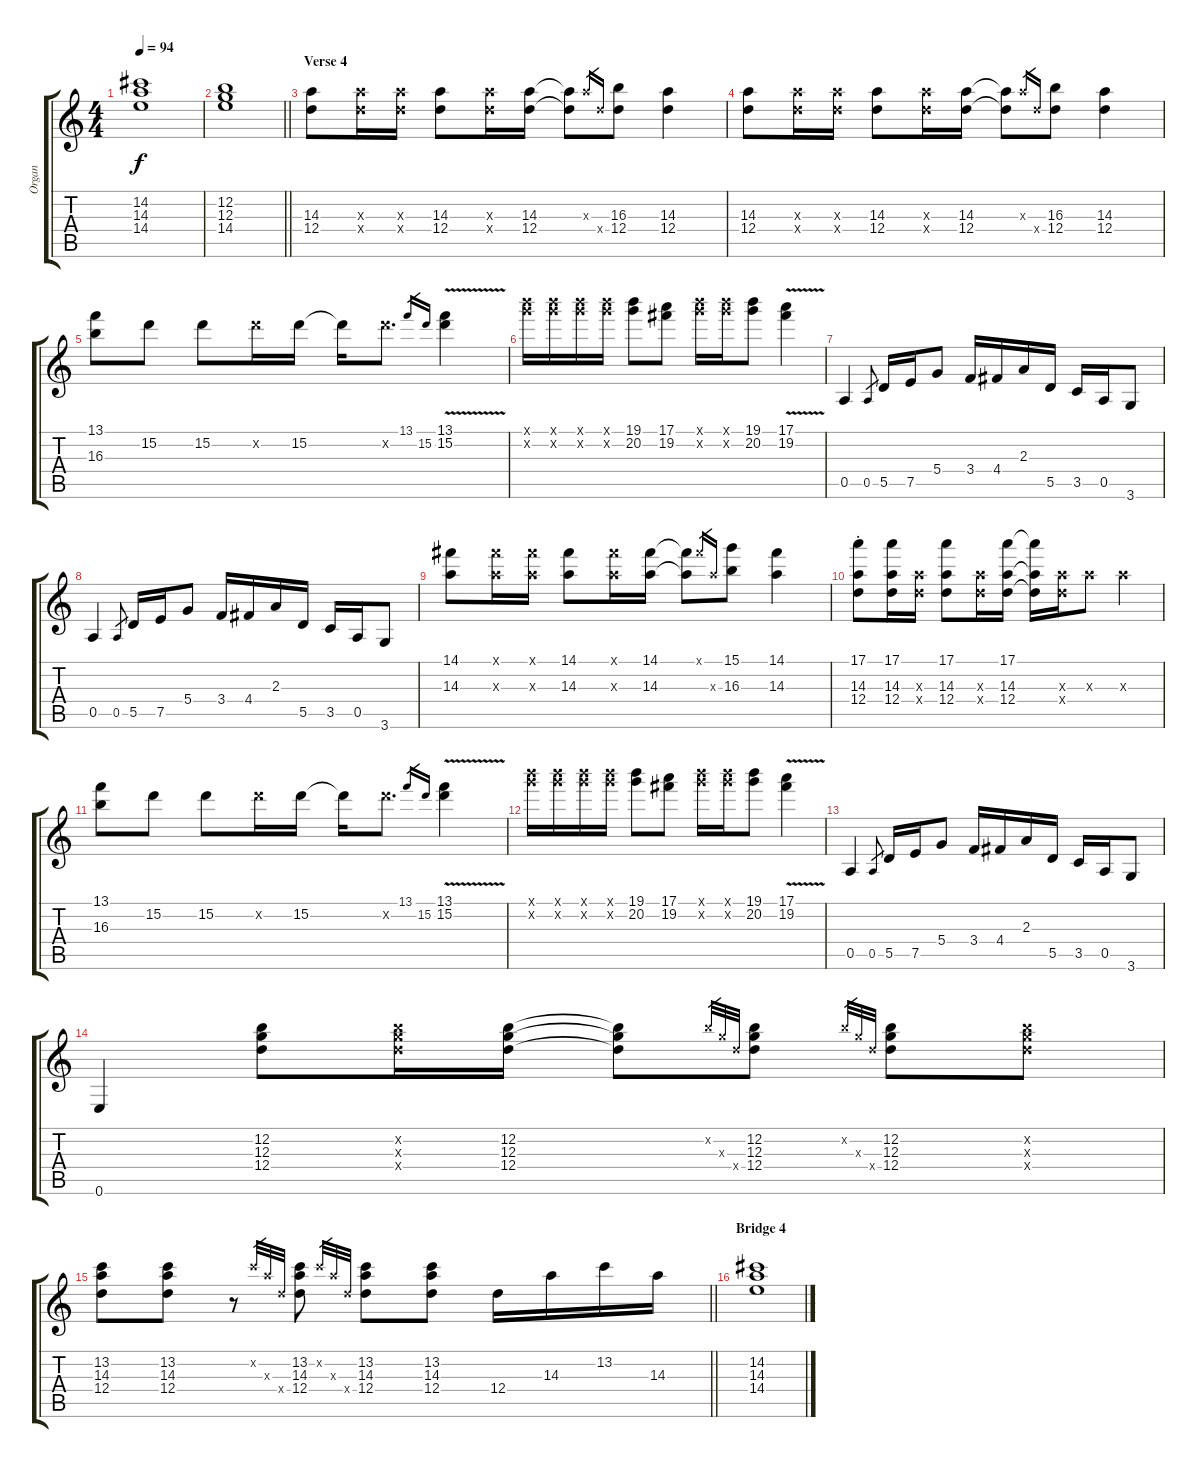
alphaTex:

\track ("Organ" "Organ") {instrument rockorgan}
\staff {score tabs}
\tuning (E5 B4 G4 D4 A3 E3) {hide}
\ts (4 4)
\tempo 94
\clef g2
\ks c
(14.2 14.3 14.4).1{dy f} |
\barLineRight lightlight
(12.2 12.3 14.4).1 |
\section ("" "Verse 4")
(14.3 12.4).8 (14.3{x} 12.4{x}).16 (14.3{x} 12.4{x}).16 (14.3 12.4).8 (14.3{x} 12.4{x}).16 (14.3 12.4).16 (14.3{t} 12.4{t}).8 14.3{x}.16{gr} 12.4{x}.16{gr} (16.3 12.4).8 (14.3 12.4).4 |
(14.3 12.4).8 (14.3{x} 12.4{x}).16 (14.3{x} 12.4{x}).16 (14.3 12.4).8 (14.3{x} 12.4{x}).16 (14.3 12.4).16 (14.3{t} 12.4{t}).8 14.3{x}.16{gr} 12.4{x}.16{gr} (16.3 12.4).8 (14.3 12.4).4 |
(13.1 16.3).8 15.2.8 15.2.8 15.2{x}.16 15.2.16 15.2{t}.16 15.2{x}.8{d} 13.1.16{gr} 15.2.16{gr} (13.1{v} 15.2).4 |
(19.1{x} 20.2{x}).16 (19.1{x} 20.2{x}).16 (19.1{x} 20.2{x}).16 (19.1{x} 20.2{x}).16 (19.1 20.2).8 (17.1 19.2).8 (19.1{x} 20.2{x}).16 (19.1{x} 20.2{x}).16 (19.1 20.2).8 (17.1{v} 19.2{v}).4 |
0.5.4 0.5.8{gr} 5.5.16 7.5.16 5.4.8 3.4.16 4.4.16 2.3.16 5.5.16 3.5.16 0.5.16 3.6.8 |
0.5.4 0.5.8{gr} 5.5.16 7.5.16 5.4.8 3.4.16 4.4.16 2.3.16 5.5.16 3.5.16 0.5.16 3.6.8 |
(14.1 14.3).8 (14.1{x} 14.3{x}).16 (14.1{x} 14.3{x}).16 (14.1 14.3).8 (14.1{x} 14.3{x}).16 (14.1 14.3).16 (14.1{t} 14.3{t}).8 14.1{x}.16{gr} 14.3{x}.16{gr} (15.1 16.3).8 (14.1 14.3).4 |
(17.1{st} 14.3{st} 12.4{st}).8 (17.1 14.3 12.4).16 (14.3{x} 12.4{x}).16 (17.1 14.3 12.4).8 (14.3{x} 12.4{x}).16 (17.1 14.3 12.4).16 (17.1{t} 14.3{t} 12.4{t}).16 (14.3{x} 12.4{x}).16 14.3{x}.8 14.3{x}.4 |
(13.1 16.3).8 15.2.8 15.2.8 15.2{x}.16 15.2.16 15.2{t}.16 15.2{x}.8{d} 13.1.16{gr} 15.2.16{gr} (13.1{v} 15.2).4 |
(19.1{x} 20.2{x}).16 (19.1{x} 20.2{x}).16 (19.1{x} 20.2{x}).16 (19.1{x} 20.2{x}).16 (19.1 20.2).8 (17.1 19.2).8 (19.1{x} 20.2{x}).16 (19.1{x} 20.2{x}).16 (19.1 20.2).8 (17.1{v} 19.2{v}).4 |
0.5.4 0.5.8{gr} 5.5.16 7.5.16 5.4.8 3.4.16 4.4.16 2.3.16 5.5.16 3.5.16 0.5.16 3.6.8 |
0.6.4 (12.2 12.3 12.4).8 (12.2{x} 12.3{x} 12.4{x}).16 (12.2 12.3 12.4).16 (12.2{t} 12.3{t} 12.4{t}).8 12.2{x}.32{gr} 12.3{x}.32{gr} 12.4{x}.32{gr} (12.2 12.3 12.4).8 12.2{x}.32{gr} 12.3{x}.32{gr} 12.4{x}.32{gr} (12.2 12.3 12.4).8 (12.2{x} 12.3{x} 12.4{x}).8 |
\barLineRight lightlight
(13.2 14.3 12.4).8 (13.2 14.3 12.4).8 r.8 13.2{x}.32{gr} 14.3{x}.32{gr} 12.4{x}.32{gr} (13.2 14.3 12.4).8 13.2{x}.32{gr} 14.3{x}.32{gr} 12.4{x}.32{gr} (13.2 14.3 12.4).8 (13.2 14.3 12.4).8 12.4.16 14.3.16 13.2.16 14.3.16 |
\section ("" "Bridge 4")
(14.2 14.3 14.4).1
